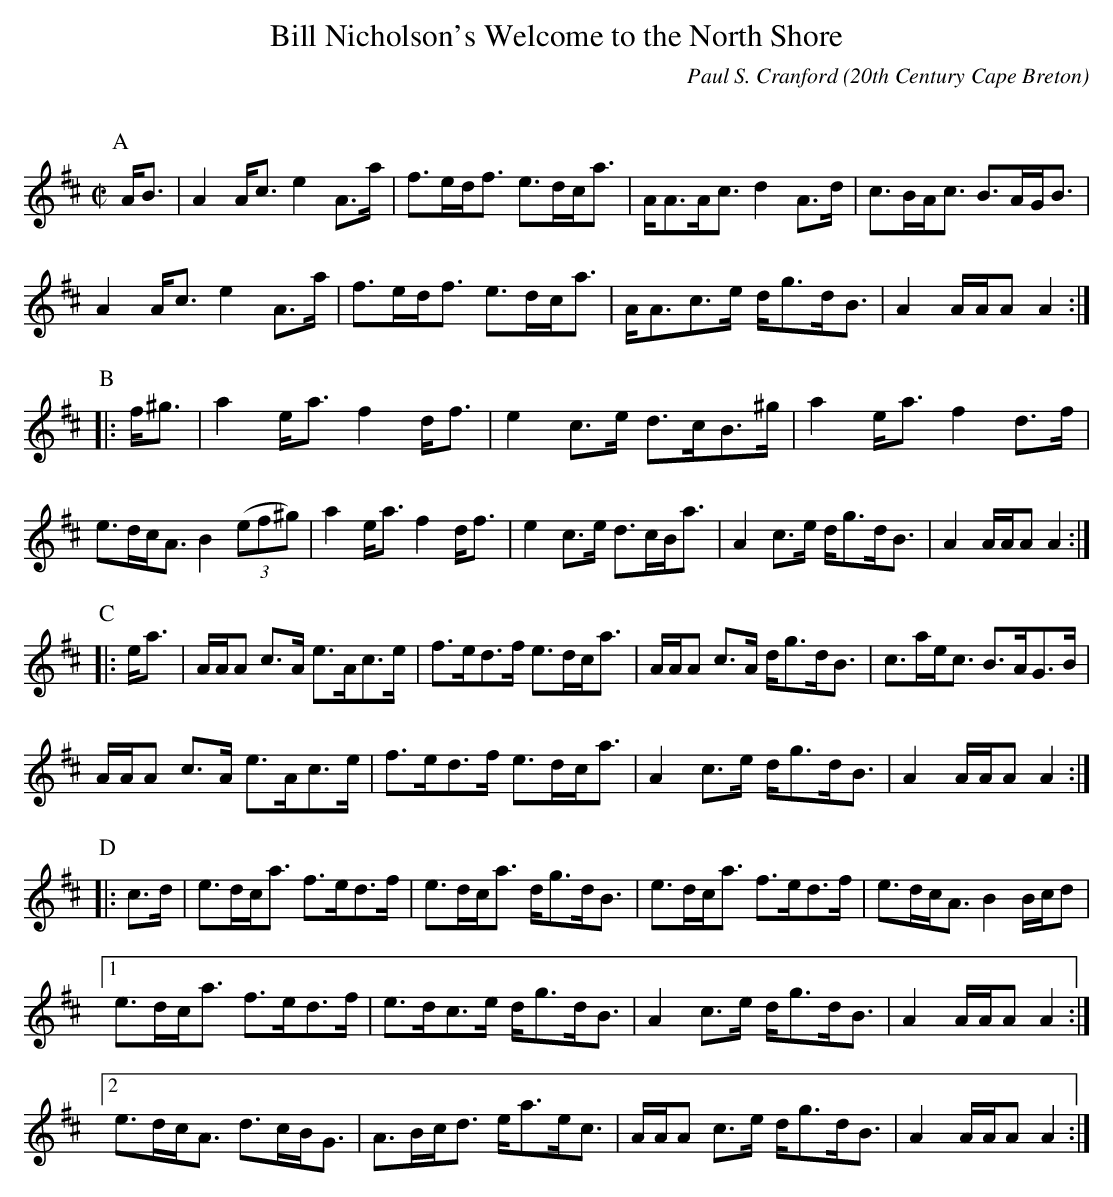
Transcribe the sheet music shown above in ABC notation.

X:1
T:Bill Nicholson's Welcome to the North Shore
C:Paul S. Cranford
O:20th Century Cape Breton
Q:288
L:1/8
M:C|
K:Amix
P:A
A<B|A2 A<c e2 A>a|f>ed<f e>dc<a|A<AA<c d2 A>d|c>BA<c B>AG<B|!
A2 A<c e2 A>a|f>ed<f e>dc<a|A<Ac>e d<gd<B|A2 A/A/A A2:|!
P:B
|:f<^g|a2 e<a f2 d<f|e2 c>e d>cB>^g|a2 e<a f2 d>f|e>dc<A B2 (3(ef^g)|
a2 e<a f2 d<f|e2 c>e d>cB<a|A2 c>e d<gd<B|A2 A/A/A A2:|!
P:C
|:e<a|A/A/A c>A e>Ac>e|f>ed>f e>dc<a|A/A/A c>A d<gd<B|c>ae<c B>AG>B|!
A/A/A c>A e>Ac>e|f>ed>f e>dc<a|A2 c>e d<gd<B|A2 A/A/A A2:|!
P:D
|:c>d|e>dc<a f>ed>f|e>dc<a d<gd<B|e>dc<a f>ed>f|e>dc<A B2 B/c/d|!
[1e>dc<a f>ed>f|e>dc>e d<gd<B|A2 c>e d<gd<B|A2 A/A/A A2:|!
[2e>dc<A d>cB<G|A>Bc<d e<ae<c|A/A/A c>e d<gd<B|A2 A/A/A A2:|!
